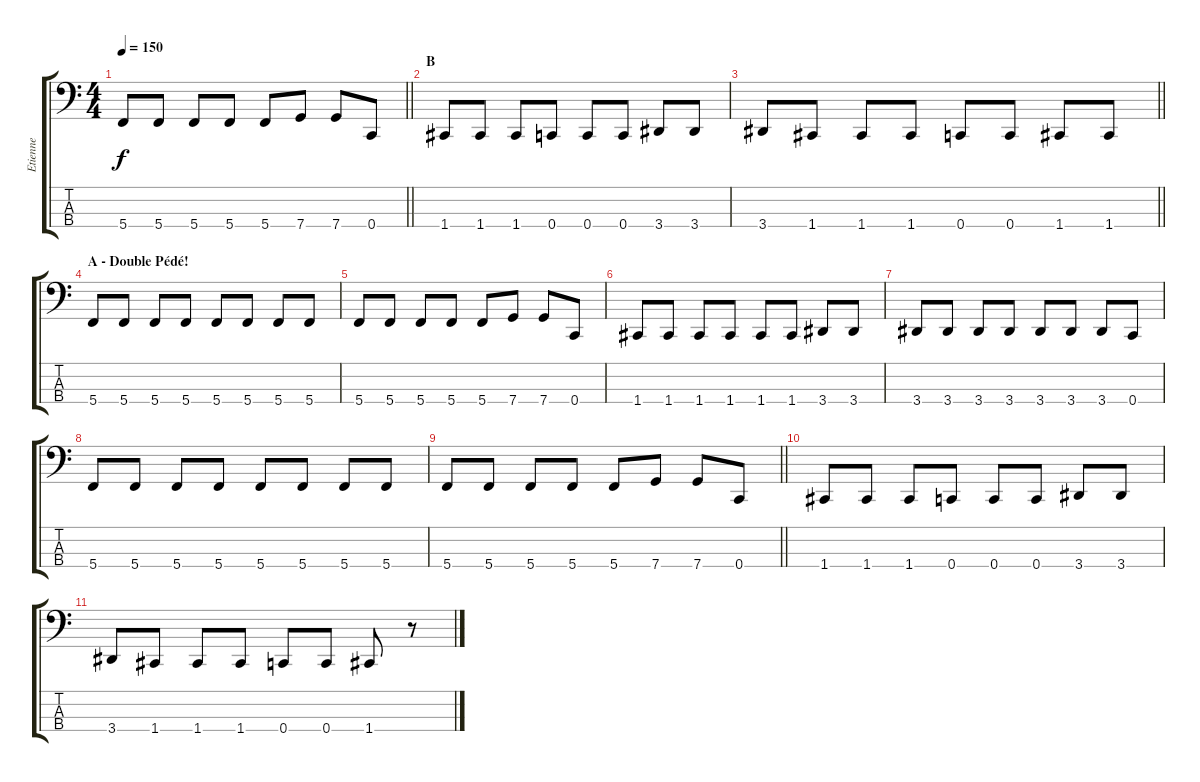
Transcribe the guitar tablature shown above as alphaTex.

\track ("Etienne" "Etienne") {instrument electricbassfinger}
\staff {score tabs}
\tuning (F2 C2 G1 C1) {hide}
\ts (4 4)
\tempo 150
\clef f4
\barLineRight lightlight
\ks c
5.4.8{dy f} 5.4.8 5.4.8 5.4.8 5.4.8 7.4.8 7.4.8 0.4.8 |
\section ("" "B")
1.4.8 1.4.8 1.4.8 0.4.8 0.4.8 0.4.8 3.4.8 3.4.8 |
\barLineRight lightlight
3.4.8 1.4.8 1.4.8 1.4.8 0.4.8 0.4.8 1.4.8 1.4.8 |
\section ("" "A - Double Pédé!")
5.4.8 5.4.8 5.4.8 5.4.8 5.4.8 5.4.8 5.4.8 5.4.8 |
5.4.8 5.4.8 5.4.8 5.4.8 5.4.8 7.4.8 7.4.8 0.4.8 |
1.4.8 1.4.8 1.4.8 1.4.8 1.4.8 1.4.8 3.4.8 3.4.8 |
3.4.8 3.4.8 3.4.8 3.4.8 3.4.8 3.4.8 3.4.8 0.4.8 |
5.4.8 5.4.8 5.4.8 5.4.8 5.4.8 5.4.8 5.4.8 5.4.8 |
\barLineRight lightlight
5.4.8 5.4.8 5.4.8 5.4.8 5.4.8 7.4.8 7.4.8 0.4.8 |
1.4.8 1.4.8 1.4.8 0.4.8 0.4.8 0.4.8 3.4.8 3.4.8 |
3.4.8 1.4.8 1.4.8 1.4.8 0.4.8 0.4.8 1.4.8 r.8
